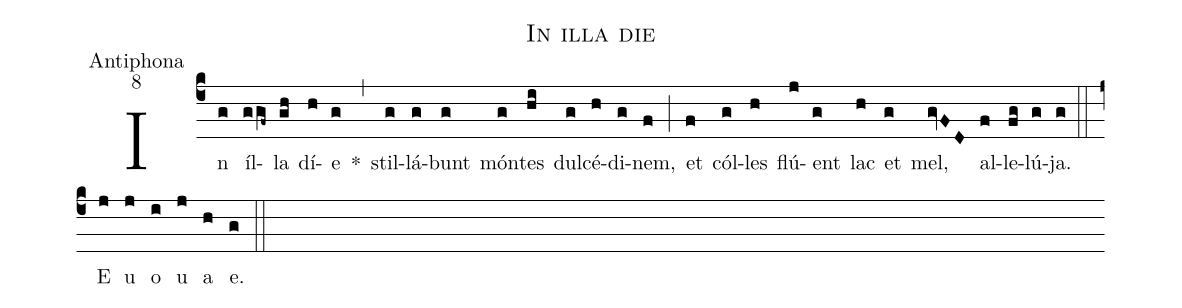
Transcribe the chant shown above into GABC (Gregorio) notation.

name:In illa die;
office-part:Antiphona;
mode:8;
%%
(c4)In(g) íl(ggf~)la(gh) dí(h)e(g) <v>\gresixstar</v>(,) stil(g)lá(g)bunt(g) món(g)tes(hi) dul(g)cé(h)di(g)nem,(f) (;) et(f) cól(g)les(h) flú(j)ent(g) lac(h) et(g) mel,(gvFD) al(f)le(fg)lú(g)ja.(g) (::) E(j) u(j) o(i) u(j) a(h) e.(g) (::)
